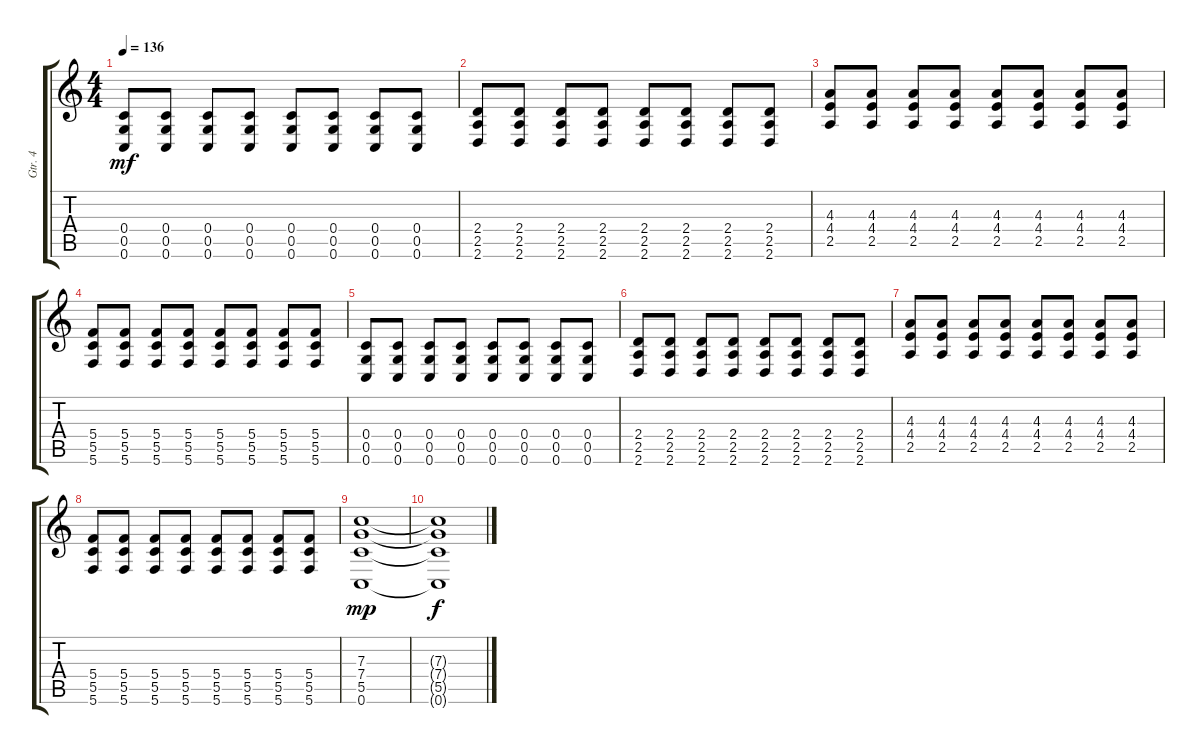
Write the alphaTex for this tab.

\track ("Gtr. 4" "Gtr. 4") {instrument distortionguitar}
\staff {score tabs}
\tuning (D4 A3 F3 C3 G2 C2) {hide}
\ts (4 4)
\tempo 136
\clef g2
\ks c
(0.4 0.5 0.6).8{dy mf} (0.4 0.5 0.6).8 (0.4 0.5 0.6).8 (0.4 0.5 0.6).8 (0.4 0.5 0.6).8 (0.4 0.5 0.6).8 (0.4 0.5 0.6).8 (0.4 0.5 0.6).8 |
(2.4 2.5 2.6).8 (2.4 2.5 2.6).8 (2.4 2.5 2.6).8 (2.4 2.5 2.6).8 (2.4 2.5 2.6).8 (2.4 2.5 2.6).8 (2.4 2.5 2.6).8 (2.4 2.5 2.6).8 |
(4.3 4.4 2.5).8 (4.3 4.4 2.5).8 (4.3 4.4 2.5).8 (4.3 4.4 2.5).8 (4.3 4.4 2.5).8 (4.3 4.4 2.5).8 (4.3 4.4 2.5).8 (4.3 4.4 2.5).8 |
(5.4 5.5 5.6).8 (5.4 5.5 5.6).8 (5.4 5.5 5.6).8 (5.4 5.5 5.6).8 (5.4 5.5 5.6).8 (5.4 5.5 5.6).8 (5.4 5.5 5.6).8 (5.4 5.5 5.6).8 |
(0.4 0.5 0.6).8 (0.4 0.5 0.6).8 (0.4 0.5 0.6).8 (0.4 0.5 0.6).8 (0.4 0.5 0.6).8 (0.4 0.5 0.6).8 (0.4 0.5 0.6).8 (0.4 0.5 0.6).8 |
(2.4 2.5 2.6).8 (2.4 2.5 2.6).8 (2.4 2.5 2.6).8 (2.4 2.5 2.6).8 (2.4 2.5 2.6).8 (2.4 2.5 2.6).8 (2.4 2.5 2.6).8 (2.4 2.5 2.6).8 |
(4.3 4.4 2.5).8 (4.3 4.4 2.5).8 (4.3 4.4 2.5).8 (4.3 4.4 2.5).8 (4.3 4.4 2.5).8 (4.3 4.4 2.5).8 (4.3 4.4 2.5).8 (4.3 4.4 2.5).8 |
(5.4 5.5 5.6).8 (5.4 5.5 5.6).8 (5.4 5.5 5.6).8 (5.4 5.5 5.6).8 (5.4 5.5 5.6).8 (5.4 5.5 5.6).8 (5.4 5.5 5.6).8 (5.4 5.5 5.6).8 |
(7.3 7.4 5.5 0.6).1{dy mp} |
(7.3{t} 7.4{t} 5.5{t} 0.6{t}).1{dy f}
